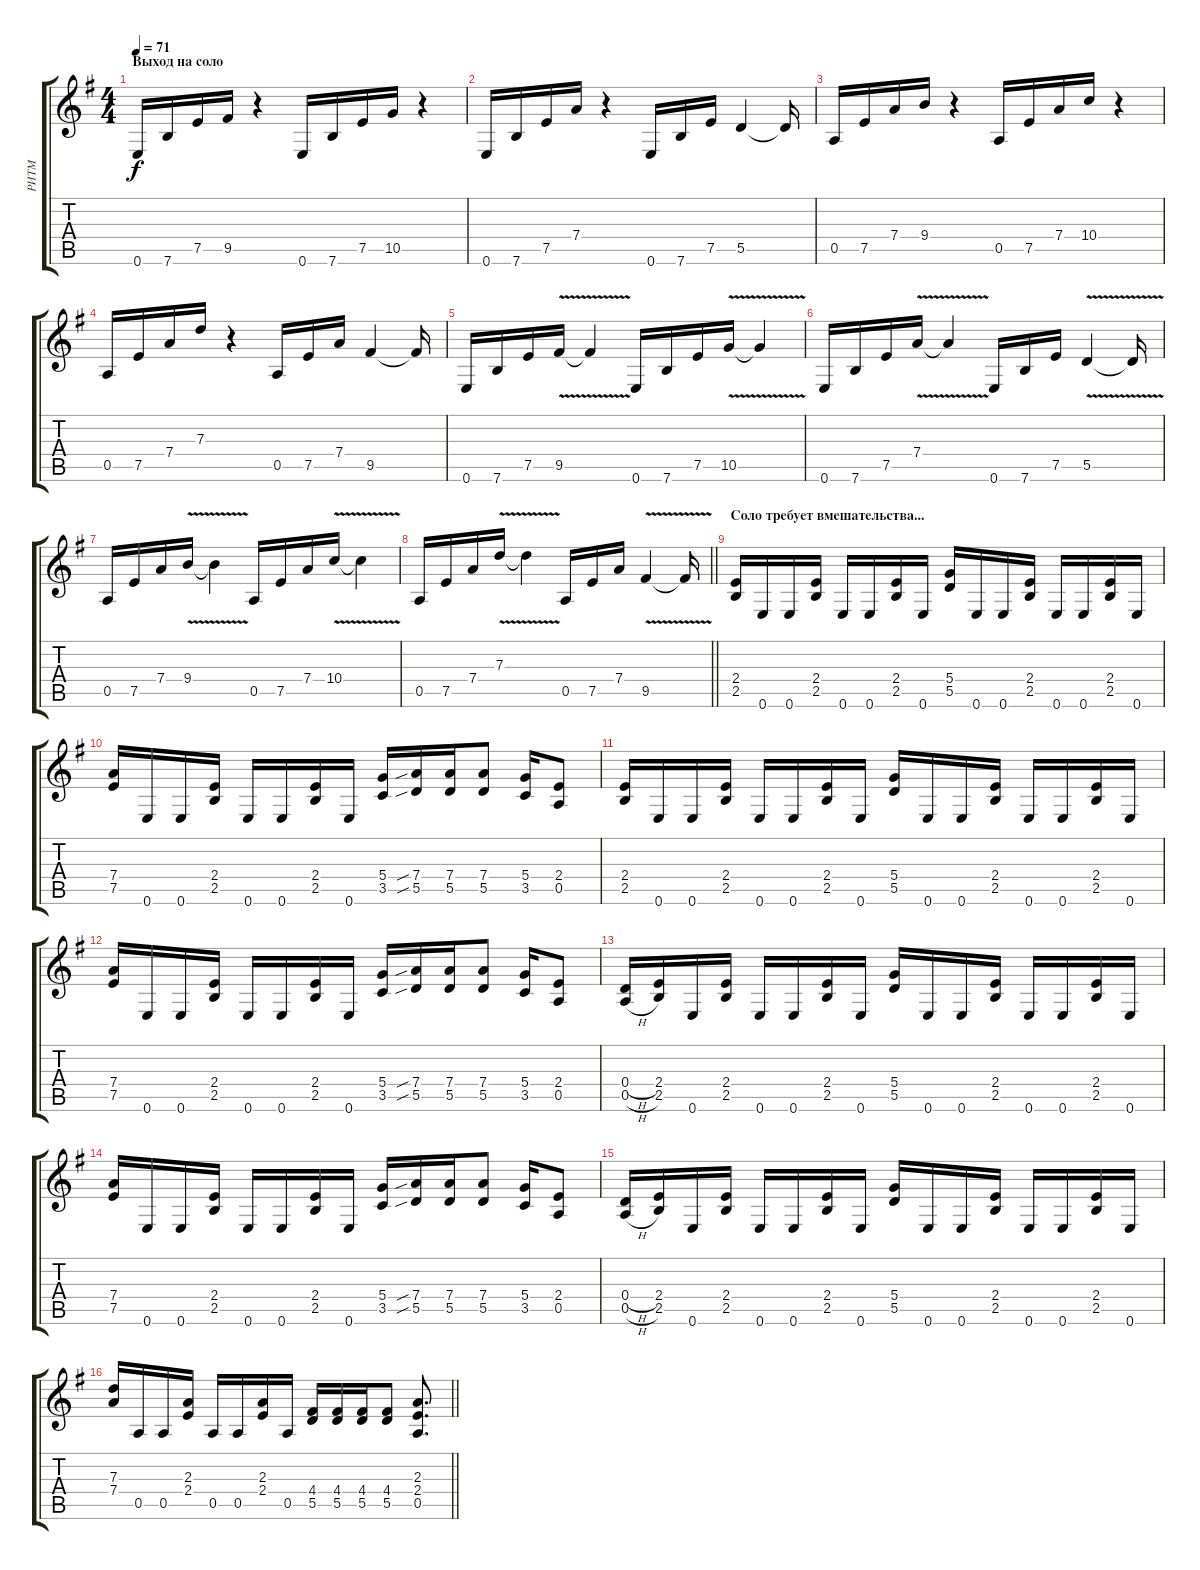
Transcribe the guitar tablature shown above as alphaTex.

\track ("РИТМ" "РИТМ") {instrument distortionguitar}
\staff {score tabs}
\tuning (E4 B3 G3 D3 A2 E2) {hide}
\ts (4 4)
\section ("" "Выход на соло")
\tempo 71
\clef g2
\ks eminor
0.6.16{dy f} 7.6.16 7.5.16 9.5.16 r.4 0.6.16 7.6.16 7.5.16 10.5.16 r.4 |
0.6.16 7.6.16 7.5.16 7.4.16 r.4 0.6.16 7.6.16 7.5.16 5.5.4 5.5{t}.16 |
0.5.16 7.5.16 7.4.16 9.4.16 r.4 0.5.16 7.5.16 7.4.16 10.4.16 r.4 |
0.5.16 7.5.16 7.4.16 7.3.16 r.4 0.5.16 7.5.16 7.4.16 9.5.4 9.5{t}.16 |
0.6.16 7.6.16 7.5.16 9.5{v}.16 9.5{t}.4 0.6.16 7.6.16 7.5.16 10.5{v}.16 10.5{t}.4 |
0.6.16 7.6.16 7.5.16 7.4{v}.16 7.4{t}.4 0.6.16 7.6.16 7.5.16 5.5{v}.4 5.5{t}.16 |
0.5.16 7.5.16 7.4.16 9.4{v}.16 9.4{t}.4 0.5.16 7.5.16 7.4.16 10.4{v}.16 10.4{t}.4 |
\barLineRight lightlight
0.5.16 7.5.16 7.4.16 7.3{v}.16 7.3{t}.4 0.5.16 7.5.16 7.4.16 9.5{v}.4 9.5{t}.16 |
\section ("" "Соло требует вмешательства...")
(2.4 2.5).16 0.6.16 0.6.16 (2.4 2.5).16 0.6.16 0.6.16 (2.4 2.5).16 0.6.16 (5.4 5.5).16 0.6.16 0.6.16 (2.4 2.5).16 0.6.16 0.6.16 (2.4 2.5).16 0.6.16 |
(7.4 7.5).16 0.6.16 0.6.16 (2.4 2.5).16 0.6.16 0.6.16 (2.4 2.5).16 0.6.16 (5.4 3.5).16 (7.4{sib} 5.5{sib}).16 (7.4 5.5).16 (7.4 5.5).8 (5.4 3.5).16 (2.4 0.5).8 |
(2.4 2.5).16 0.6.16 0.6.16 (2.4 2.5).16 0.6.16 0.6.16 (2.4 2.5).16 0.6.16 (5.4 5.5).16 0.6.16 0.6.16 (2.4 2.5).16 0.6.16 0.6.16 (2.4 2.5).16 0.6.16 |
(7.4 7.5).16 0.6.16 0.6.16 (2.4 2.5).16 0.6.16 0.6.16 (2.4 2.5).16 0.6.16 (5.4 3.5).16 (7.4{sib} 5.5{sib}).16 (7.4 5.5).16 (7.4 5.5).8 (5.4 3.5).16 (2.4 0.5).8 |
(0.4{h} 0.5{h}).16 (2.4 2.5).16 0.6.16 (2.4 2.5).16 0.6.16 0.6.16 (2.4 2.5).16 0.6.16 (5.4 5.5).16 0.6.16 0.6.16 (2.4 2.5).16 0.6.16 0.6.16 (2.4 2.5).16 0.6.16 |
(7.4 7.5).16 0.6.16 0.6.16 (2.4 2.5).16 0.6.16 0.6.16 (2.4 2.5).16 0.6.16 (5.4 3.5).16 (7.4{sib} 5.5{sib}).16 (7.4 5.5).16 (7.4 5.5).8 (5.4 3.5).16 (2.4 0.5).8 |
(0.4{h} 0.5{h}).16 (2.4 2.5).16 0.6.16 (2.4 2.5).16 0.6.16 0.6.16 (2.4 2.5).16 0.6.16 (5.4 5.5).16 0.6.16 0.6.16 (2.4 2.5).16 0.6.16 0.6.16 (2.4 2.5).16 0.6.16 |
\barLineRight lightlight
(7.3 7.4).16 0.5.16 0.5.16 (2.3 2.4).16 0.5.16 0.5.16 (2.3 2.4).16 0.5.16 (4.4 5.5).16 (4.4 5.5).16 (4.4 5.5).16 (4.4 5.5).8 (2.3 2.4 0.5).8{d}
